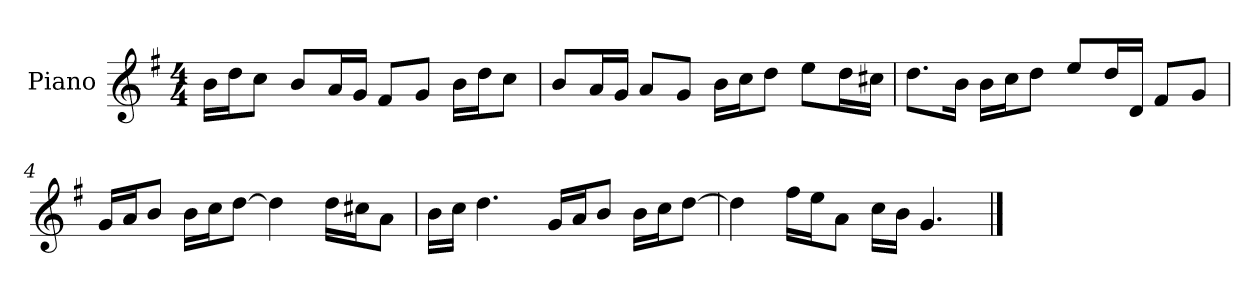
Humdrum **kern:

**kern
*part1
*staff1
*I"Piano
*I'P-no
*clefG2
*k[f#]
*M4/4
*MM90
=1
16b\LL
16dd\J
8cc\J
8b/L
16a/L
16g/JJ
8f#/L
8g/J
16b\LL
16dd\J
8cc\J
=2
8b/L
16a/L
16g/JJ
8a/L
8g/J
16b\LL
16cc\J
8dd\J
8ee\L
16dd\L
16cc#X\JJ
=3
8.dd\L
16b\Jk
16b\LL
16cc\J
8dd\J
8ee/L
16dd/L
16d/JJ
8f#/L
8g/J
!!LO:LB:g=z
=4
16g/LL
16a/J
8b/J
16b\LL
16cc\J
[8dd\J
4dd\]
16dd\LL
16cc#X\J
8a\J
=5
16b\LL
16cc\JJ
4.dd\
16g/LL
16a/J
8b/J
16b\LL
16cc\J
[8dd\J
=6
4dd\]
16ff#\LL
16ee\J
8a\J
16cc\LL
16b\JJ
4.g/
==
*-
